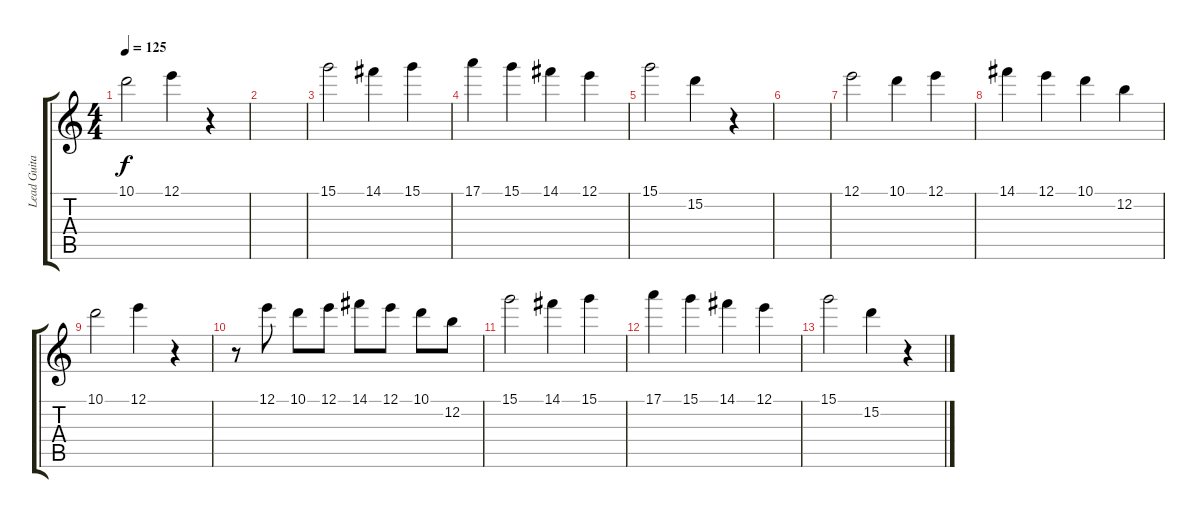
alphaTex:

\track ("Lead Guitar" "Lead Guita") {instrument acousticguitarsteel}
\staff {score tabs}
\tuning (E4 B3 G3 D3 A2 E2) {hide}
\ts (4 4)
\tempo 125
\clef g2
\ks c
10.1.2{dy f} 12.1.4 r.4 |
|
15.1.2 14.1.4 15.1.4 |
17.1.4 15.1.4{volume 13} 14.1.4 12.1.4 |
15.1.2 15.2.4 r.4 |
|
12.1.2 10.1.4 12.1.4 |
14.1.4 12.1.4 10.1.4 12.2.4 |
10.1.2 12.1.4 r.4 |
r.8 12.1.8 10.1.8 12.1.8 14.1.8 12.1.8 10.1.8 12.2.8 |
15.1.2 14.1.4 15.1.4 |
17.1.4 15.1.4 14.1.4 12.1.4 |
15.1.2 15.2.4 r.4
